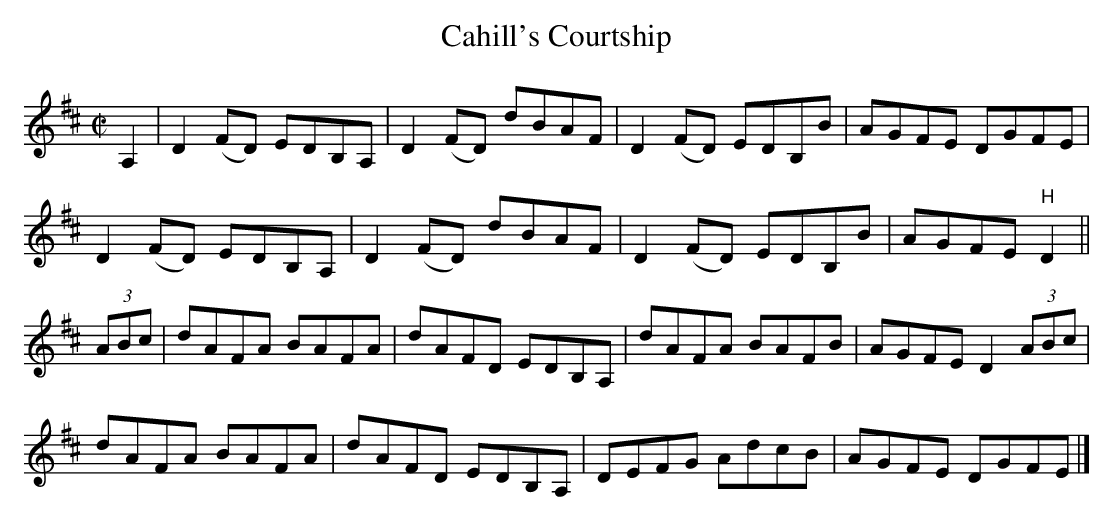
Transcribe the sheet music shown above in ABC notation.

X:1
T: Cahill's Courtship
M: C|
L: 1/8
K: D
A,2|D2(FD) EDB,A,|D2(FD) dBAF|D2(FD) EDB,B|AGFE DGFE|
D2(FD) EDB,A,|D2(FD) dBAF|D2(FD) EDB,B|AGFE "H"D2||
(3ABc|dAFA BAFA|dAFD EDB,A,|dAFA BAFB|AGFED2(3ABc|
dAFA BAFA|dAFD EDB,A,|DEFG AdcB|AGFE DGFE|]
